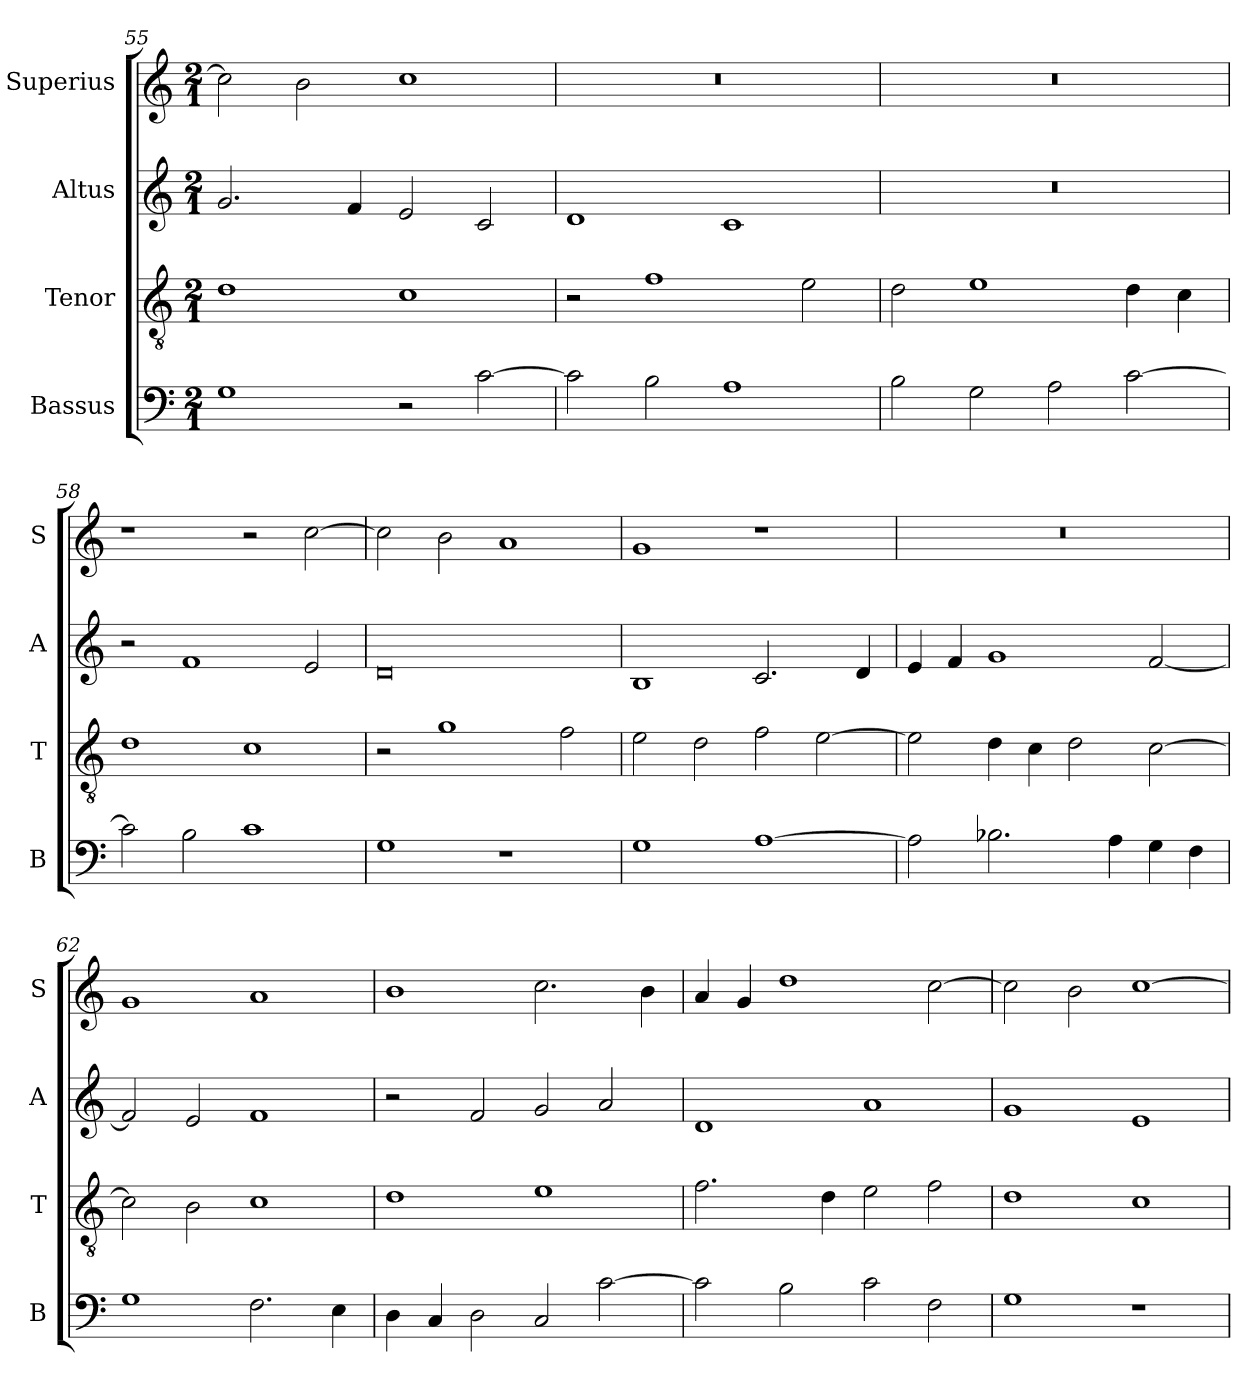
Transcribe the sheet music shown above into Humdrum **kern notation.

**kern	**kern	**kern	**kern
*part4	*part3	*part2	*part1
*staff4	*staff3	*staff2	*staff1
*I"Bassus	*I"Tenor	*I"Altus	*I"Superius
*I'B	*I'T	*I'A	*I'S
*clefF4	*clefGv2	*clefG2	*clefG2
*k[]	*k[]	*k[]	*k[]
*C:	*C:	*C:	*C:
*M2/1	*M2/1	*M2/1	*M2/1
=55	=55	=55	=55
1G	1d	2.g	2cc]
.	.	.	2b
.	.	4f	.
2r	1c	2e	1cc
[2c	.	2c	.
=56	=56	=56	=56
2c]	2r	1d	0r
2B	1f	.	.
1A	.	1c	.
.	2e	.	.
=57	=57	=57	=57
2B	2d	0r	0r
2G	1e	.	.
2A	.	.	.
[2c	4d	.	.
.	4c	.	.
=58	=58	=58	=58
2c]	1d	2r	1r
2B	.	1f	.
1c	1c	.	2r
.	.	2e	[2cc
=59	=59	=59	=59
1G	2r	0d	2cc]
.	1g	.	2b
1r	.	.	1a
.	2f	.	.
=60	=60	=60	=60
1G	2e	1B	1g
.	2d	.	.
[1A	2f	2.c	1r
.	[2e	.	.
.	.	4d	.
=61	=61	=61	=61
2A]	2e]	4e	0r
.	.	4f	.
2.B-X	4d	1g	.
.	4c	.	.
.	2d	.	.
4A	.	.	.
4G	[2c	[2f	.
4F	.	.	.
=62	=62	=62	=62
1G	2c]	2f]	1g
.	2B	2e	.
2.F	1c	1f	1a
4E	.	.	.
=63	=63	=63	=63
4D	1d	2r	1b
4C	.	.	.
2D	.	2f	.
2C	1e	2g	2.cc
[2c	.	2a	.
.	.	.	4b
=64	=64	=64	=64
2c]	2.f	1d	4a
.	.	.	4g
2B	.	.	1dd
.	4d	.	.
2c	2e	1a	.
2F	2f	.	[2cc
=65	=65	=65	=65
1G	1d	1g	2cc]
.	.	.	2b
1r	1c	1e	[1cc
=	=	=	=
*-	*-	*-	*-
